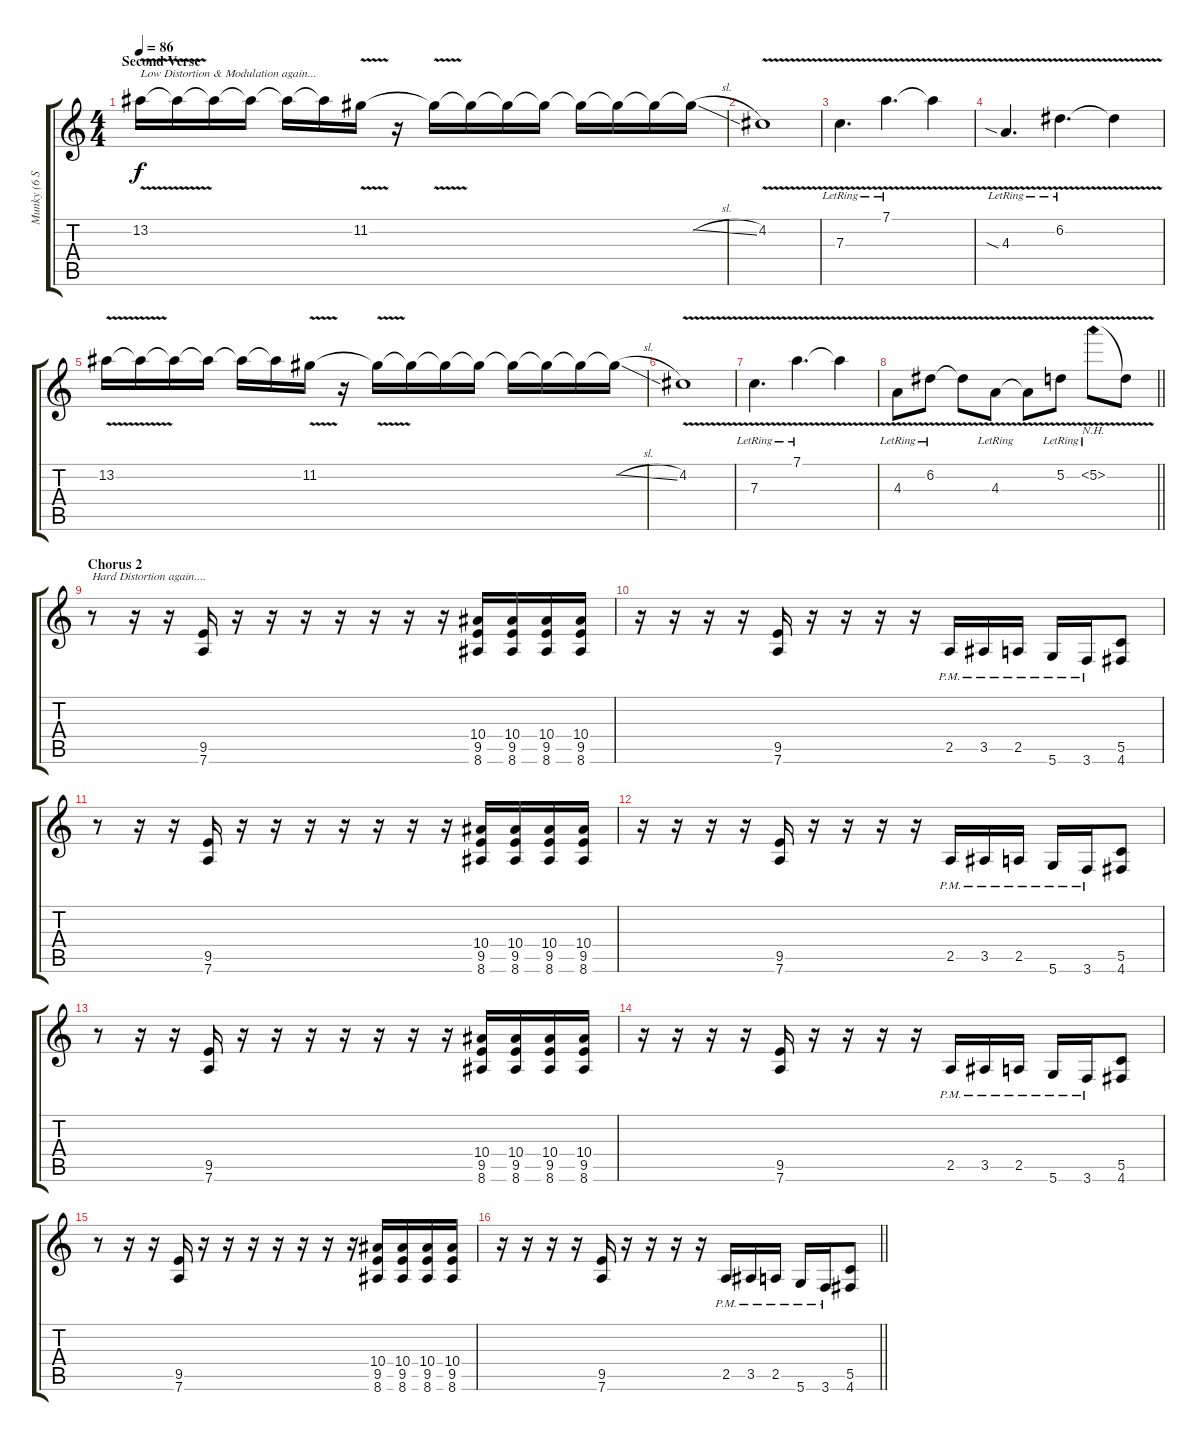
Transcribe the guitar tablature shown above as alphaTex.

\track ("Munky (6 Strings)" "Munky (6 S") {instrument distortionguitar}
\staff {score tabs}
\tuning (D4 A3 F3 C3 G2 D2) {hide}
\ts (4 4)
\section ("" "Second Verse")
\tempo 86
\clef g2
\ks c
13.2{v}.16{txt "Low Distortion & Modulation again..." dy f} 13.2{t}.16 13.2{t}.16 13.2{t}.16 13.2{t}.16 13.2{t}.16 11.2{v}.16 r.16 11.2{t}.16 11.2{t}.16 11.2{t}.16 11.2{t}.16 11.2{t}.16 11.2{t}.16 11.2{t}.16 11.2{sl t}.16 |
4.2{v}.1 |
7.3{v lr}.4{d} 7.1{v lr}.4{d} 7.1{t}.4 |
4.3{v sia lr}.4{d} 6.2{v lr}.4{d} 6.2{t}.4 |
13.2{v}.16 13.2{t}.16 13.2{t}.16 13.2{t}.16 13.2{t}.16 13.2{t}.16 11.2{v}.16 r.16 11.2{t}.16 11.2{t}.16 11.2{t}.16 11.2{t}.16 11.2{t}.16 11.2{t}.16 11.2{t}.16 11.2{sl t}.16 |
4.2{v}.1 |
7.3{v lr}.4{d} 7.1{v lr}.4{d} 7.1{t}.4 |
\barLineRight lightlight
4.3{v lr}.8 6.2{v lr}.8 6.2{t}.8 4.3{v lr}.8 4.3{t}.8 5.2{v lr}.8 5.2{nh v lr}.8 5.2{t}.8 |
\section ("" "Chorus 2")
r.8{txt "Hard Distortion again...."} r.16 r.16 (9.5 7.6).16 r.16 r.16 r.16 r.16 r.16 r.16 r.16 (10.4 9.5 8.6).16 (10.4 9.5 8.6).16 (10.4 9.5 8.6).16 (10.4 9.5 8.6).16 |
r.16 r.16 r.16 r.16 (9.5 7.6).16 r.16 r.16 r.16 r.16 2.5{pm}.16 3.5{pm}.16 2.5{pm}.16 5.6{pm}.16 3.6{pm}.16 (5.5 4.6).8 |
r.8 r.16 r.16 (9.5 7.6).16 r.16 r.16 r.16 r.16 r.16 r.16 r.16 (10.4 9.5 8.6).16 (10.4 9.5 8.6).16 (10.4 9.5 8.6).16 (10.4 9.5 8.6).16 |
r.16 r.16 r.16 r.16 (9.5 7.6).16 r.16 r.16 r.16 r.16 2.5{pm}.16 3.5{pm}.16 2.5{pm}.16 5.6{pm}.16 3.6{pm}.16 (5.5 4.6).8 |
r.8 r.16 r.16 (9.5 7.6).16 r.16 r.16 r.16 r.16 r.16 r.16 r.16 (10.4 9.5 8.6).16 (10.4 9.5 8.6).16 (10.4 9.5 8.6).16 (10.4 9.5 8.6).16 |
r.16 r.16 r.16 r.16 (9.5 7.6).16 r.16 r.16 r.16 r.16 2.5{pm}.16 3.5{pm}.16 2.5{pm}.16 5.6{pm}.16 3.6{pm}.16 (5.5 4.6).8 |
r.8 r.16 r.16 (9.5 7.6).16 r.16 r.16 r.16 r.16 r.16 r.16 r.16 (10.4 9.5 8.6).16 (10.4 9.5 8.6).16 (10.4 9.5 8.6).16 (10.4 9.5 8.6).16 |
\barLineRight lightlight
r.16 r.16 r.16 r.16 (9.5 7.6).16 r.16 r.16 r.16 r.16 2.5{pm}.16 3.5{pm}.16 2.5{pm}.16 5.6{pm}.16 3.6{pm}.16 (5.5 4.6).8
